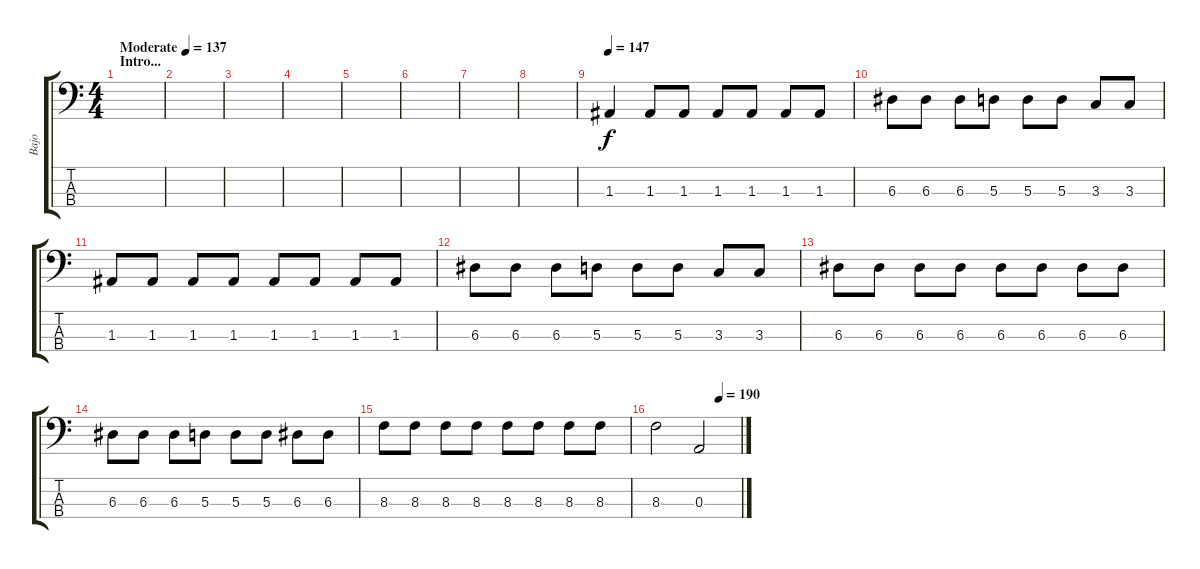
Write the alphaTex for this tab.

\track ("Bajo" "Bajo") {instrument electricbasspick}
\staff {score tabs}
\tuning (G2 D2 A1 D1) {hide}
\ts (4 4)
\section ("" "Intro...")
\tempo (137 "Moderate")
\clef f4
\ks c
|
|
|
|
|
|
|
|
\tempo 147
1.3.4 1.3.8 1.3.8 1.3.8 1.3.8 1.3.8 1.3.8 |
6.3.8 6.3.8 6.3.8 5.3.8 5.3.8 5.3.8 3.3.8 3.3.8 |
1.3.8 1.3.8 1.3.8 1.3.8 1.3.8 1.3.8 1.3.8 1.3.8 |
6.3.8 6.3.8 6.3.8 5.3.8 5.3.8 5.3.8 3.3.8 3.3.8 |
6.3.8 6.3.8 6.3.8 6.3.8 6.3.8 6.3.8 6.3.8 6.3.8 |
6.3.8 6.3.8 6.3.8 5.3.8 5.3.8 5.3.8 6.3.8 6.3.8 |
8.3.8 8.3.8 8.3.8 8.3.8 8.3.8 8.3.8 8.3.8 8.3.8 |
\tempo (190 0.75)
8.3.2 0.3.2
